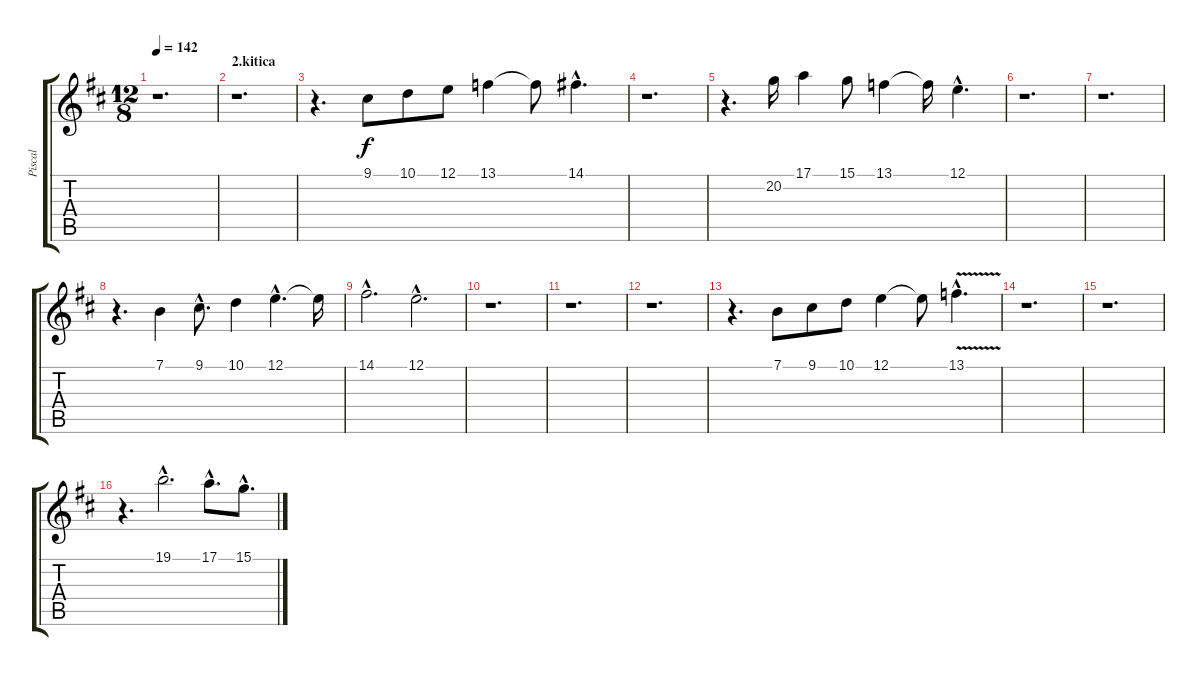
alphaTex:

\track ("Piscal" "Piscal") {instrument piccolo}
\staff {score tabs}
\tuning (E4 B3 G3 D3 A2 E2) {hide}
\ts (12 8)
\tempo 142
\clef g2
\ks d
r.1{d dy f} |
\section ("" "2.kitica")
r.1{d} |
r.4{d} 9.1.8 10.1.8 12.1.8 13.1.4 13.1{t}.8 14.1{hac}.4{d} |
r.1{d} |
r.4{d} 20.2.16 17.1.4 15.1.8 13.1.4 13.1{t}.16 12.1{hac}.4{d} |
r.1{d} |
r.1{d} |
r.4{d} 7.1.4 9.1{hac}.8{d} 10.1.4 12.1{hac}.4{d} 12.1{t}.16 |
14.1{hac}.2{d} 12.1{hac}.2{d} |
r.1{d} |
r.1{d} |
r.1{d} |
r.4{d} 7.1.8 9.1.8 10.1.8 12.1.4 12.1{t}.8 13.1{v hac}.4{d} |
r.1{d} |
r.1{d} |
r.4{d} 19.1{hac}.2{d} 17.1{hac}.8{d} 15.1{hac}.8{d}
